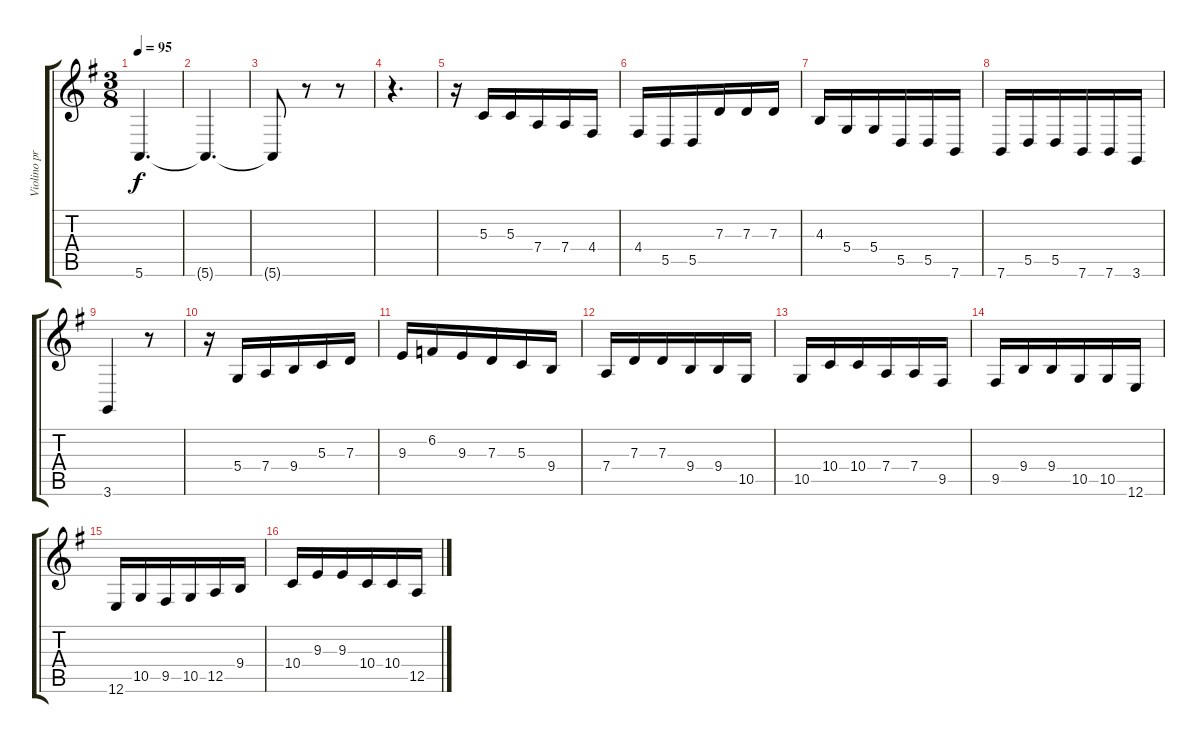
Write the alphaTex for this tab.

\track ("Violino principale" "Violino pr") {instrument violin}
\staff {score tabs}
\tuning (E4 B3 G3 D3 A2 E2) {hide}
\ts (3 8)
\tempo 95
\clef g2
\ks g
5.6{t}.4{d dy f} |
5.6{t}.4{d} |
5.6{t}.8 r.8 r.8 |
r.4{d} |
r.16 5.3.16{beam merge} 5.3.16 7.4.16{beam merge} 7.4.16 4.4.16 |
4.4.16 5.5.16{beam merge} 5.5.16 7.3.16{beam merge} 7.3.16 7.3.16 |
4.3.16 5.4.16{beam merge} 5.4.16 5.5.16{beam merge} 5.5.16 7.6.16 |
7.6.16 5.5.16{beam merge} 5.5.16 7.6.16{beam merge} 7.6.16 3.6.16 |
3.6.4 r.8 |
r.16 5.4.16{beam merge} 7.4.16 9.4.16{beam merge} 5.3.16 7.3.16 |
9.3.16 6.2.16{beam merge} 9.3.16 7.3.16{beam merge} 5.3.16 9.4.16 |
7.4.16 7.3.16{beam merge} 7.3.16 9.4.16{beam merge} 9.4.16 10.5.16 |
10.5.16 10.4.16{beam merge} 10.4.16 7.4.16{beam merge} 7.4.16 9.5.16 |
9.5.16 9.4.16{beam merge} 9.4.16 10.5.16{beam merge} 10.5.16 12.6.16 |
12.6.16 10.5.16{beam merge} 9.5.16 10.5.16{beam merge} 12.5.16 9.4.16 |
10.4.16 9.3.16{beam merge} 9.3.16 10.4.16{beam merge} 10.4.16 12.5.16
